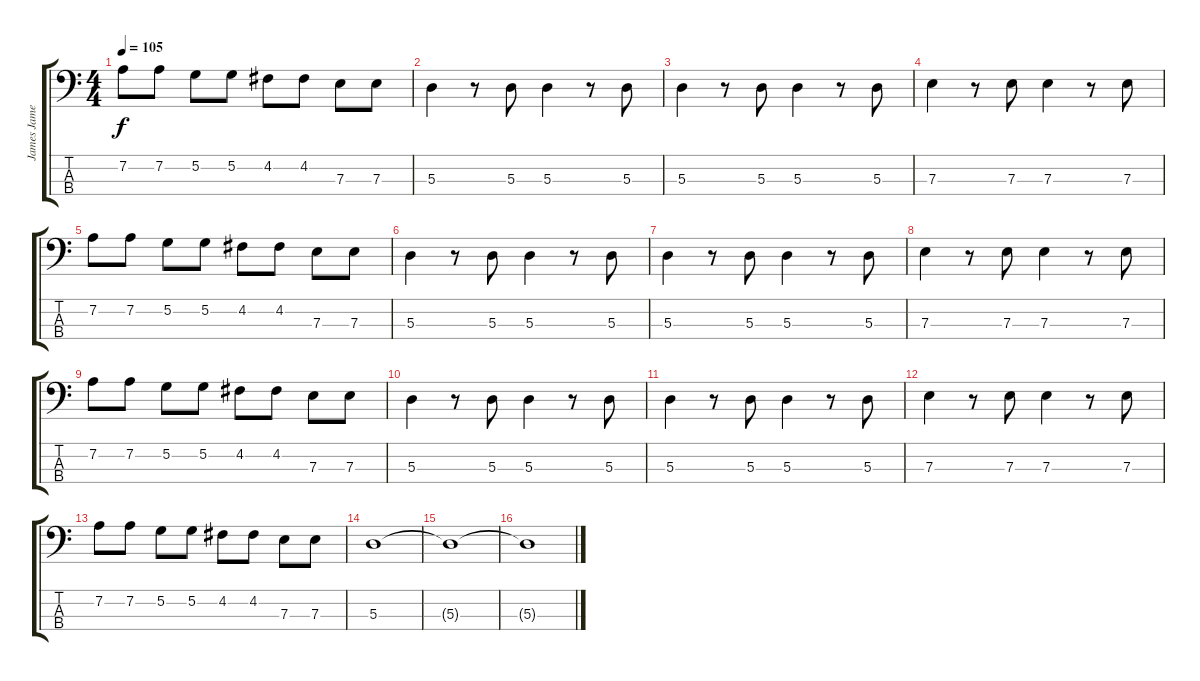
\track ("James Jamerson" "James Jame") {instrument electricbassfinger}
\staff {score tabs}
\tuning (G2 D2 A1 E1) {hide}
\ts (4 4)
\tempo 105
\clef f4
\ks c
7.2.8{dy f} 7.2.8 5.2.8 5.2.8 4.2.8 4.2.8 7.3.8 7.3.8 |
5.3.4 r.8 5.3.8 5.3.4 r.8 5.3.8 |
5.3.4 r.8 5.3.8 5.3.4 r.8 5.3.8 |
7.3.4 r.8 7.3.8 7.3.4 r.8 7.3.8 |
7.2.8 7.2.8 5.2.8 5.2.8 4.2.8 4.2.8 7.3.8 7.3.8 |
5.3.4 r.8 5.3.8 5.3.4 r.8 5.3.8 |
5.3.4 r.8 5.3.8 5.3.4 r.8 5.3.8 |
7.3.4 r.8 7.3.8 7.3.4 r.8 7.3.8 |
7.2.8 7.2.8 5.2.8 5.2.8 4.2.8 4.2.8 7.3.8 7.3.8 |
5.3.4 r.8 5.3.8 5.3.4 r.8 5.3.8 |
5.3.4 r.8 5.3.8 5.3.4 r.8 5.3.8 |
7.3.4 r.8 7.3.8 7.3.4 r.8 7.3.8 |
7.2.8 7.2.8 5.2.8 5.2.8 4.2.8 4.2.8 7.3.8 7.3.8 |
5.3.1 |
5.3{t}.1 |
5.3{t}.1
